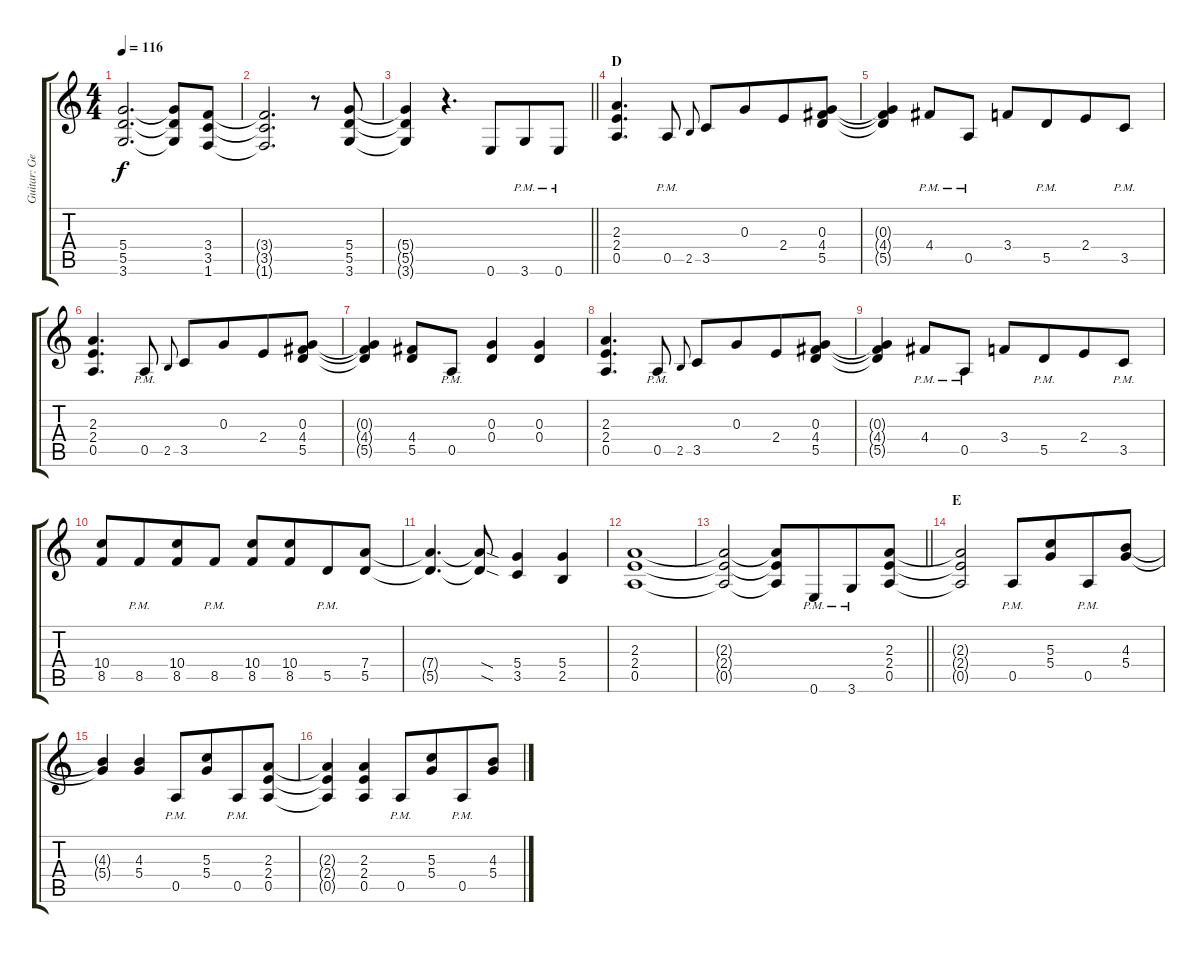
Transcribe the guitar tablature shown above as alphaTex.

\track ("Guitar: George" "Guitar: Ge") {instrument distortionguitar}
\staff {score tabs}
\tuning (E4 B3 G3 D3 A2 E2) {hide}
\ts (4 4)
\tempo 116
\clef g2
\ks c
(5.4{t} 5.5{t} 3.6{t}).2{d dy f} (5.4{t} 5.5{t} 3.6{t}).8 (3.4 3.5 1.6).8 |
(3.4{t} 3.5{t} 1.6{t}).2{d} r.8 (5.4 5.5 3.6).8 |
\barLineRight lightlight
(5.4{t} 5.5{t} 3.6{t}).4 r.4{d} 0.6.8{beam merge} 3.6{pm}.8 0.6{pm}.8 |
\section ("" "D")
(2.3 2.4 0.5).4{d} 0.5{pm}.8 2.5.8{gr onbeat} 3.5.8 0.3.8{beam merge} 2.4.8 (0.3 4.4 5.5).8 |
(0.3{t} 4.4{t} 5.5{t}).4 4.4{pm}.8 0.5{pm}.8 3.4.8 5.5{pm}.8{beam merge} 2.4.8 3.5{pm}.8 |
(2.3 2.4 0.5).4{d} 0.5{pm}.8 2.5.8{gr onbeat} 3.5.8 0.3.8{beam merge} 2.4.8 (0.3 4.4 5.5).8 |
(0.3{t} 4.4{t} 5.5{t}).4 (4.4 5.5).8 0.5{pm}.8 (0.3 0.4).4 (0.3 0.4).4 |
(2.3 2.4 0.5).4{d} 0.5{pm}.8 2.5.8{gr onbeat} 3.5.8 0.3.8{beam merge} 2.4.8 (0.3 4.4 5.5).8 |
(0.3{t} 4.4{t} 5.5{t}).4 4.4{pm}.8 0.5{pm}.8 3.4.8 5.5{pm}.8{beam merge} 2.4.8 3.5{pm}.8 |
(10.4 8.5).8 8.5{pm}.8{beam merge} (10.4 8.5).8 8.5{pm}.8 (10.4 8.5).8 (10.4 8.5).8{beam merge} 5.5{pm}.8 (7.4 5.5).8 |
(7.4{t} 5.5{t}).4{d} (7.4{sod t} 5.5{sod t}).8 (5.4 3.5).4 (5.4 2.5).4 |
(2.3 2.4 0.5).1 |
\barLineRight lightlight
(2.3{t} 2.4{t} 0.5{t}).2 (2.3{t} 2.4{t} 0.5{t}).8 0.6{pm}.8{beam merge} 3.6{pm}.8 (2.3 2.4 0.5).8 |
\section ("" "E")
(2.3{t} 2.4{t} 0.5{t}).2 0.5{pm}.8 (5.3 5.4).8{beam merge} 0.5{pm}.8 (4.3 5.4).8 |
(4.3{t} 5.4{t}).4 (4.3 5.4).4 0.5{pm}.8 (5.3 5.4).8{beam merge} 0.5{pm}.8 (2.3 2.4 0.5).8 |
(2.3{t} 2.4{t} 0.5{t}).4 (2.3 2.4 0.5).4 0.5{pm}.8 (5.3 5.4).8{beam merge} 0.5{pm}.8 (4.3 5.4).8
